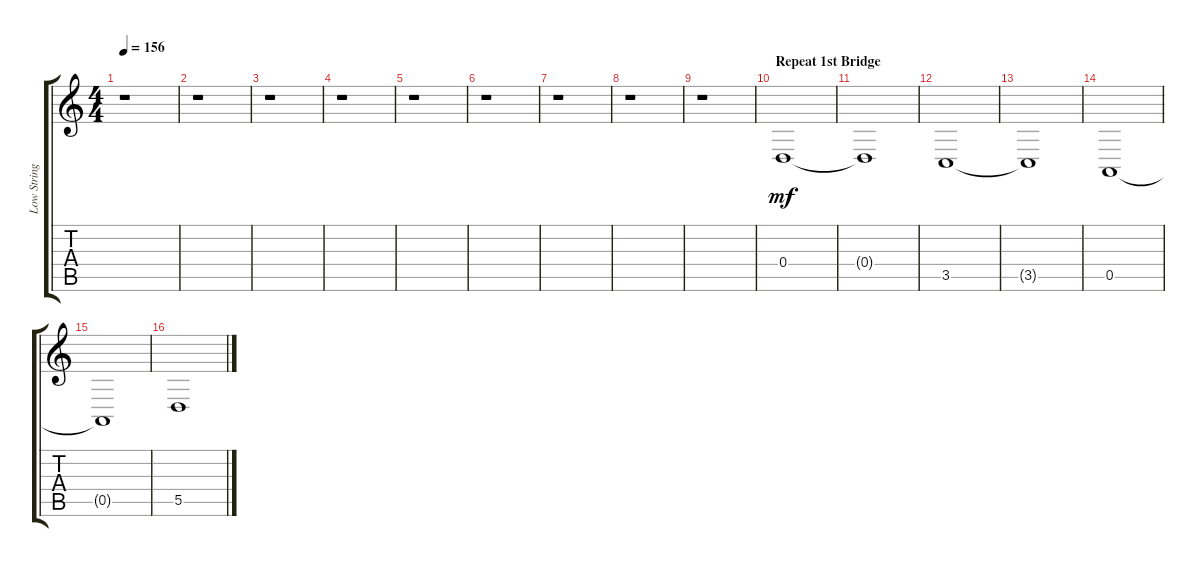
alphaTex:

\track ("Low Strings" "Low String") {instrument stringensemble1}
\staff {score tabs}
\tuning (E4 B3 G3 D3 A2 E2) {hide}
\ts (4 4)
\tempo 156
\clef g2
\ks c
r.1{dy mf} |
r.1 |
r.1 |
r.1 |
r.1 |
r.1 |
r.1 |
r.1 |
r.1 |
\section ("" "Repeat 1st Bridge")
0.4.1 |
0.4{t}.1 |
3.5.1 |
3.5{t}.1 |
0.5.1 |
0.5{t}.1 |
5.5.1
